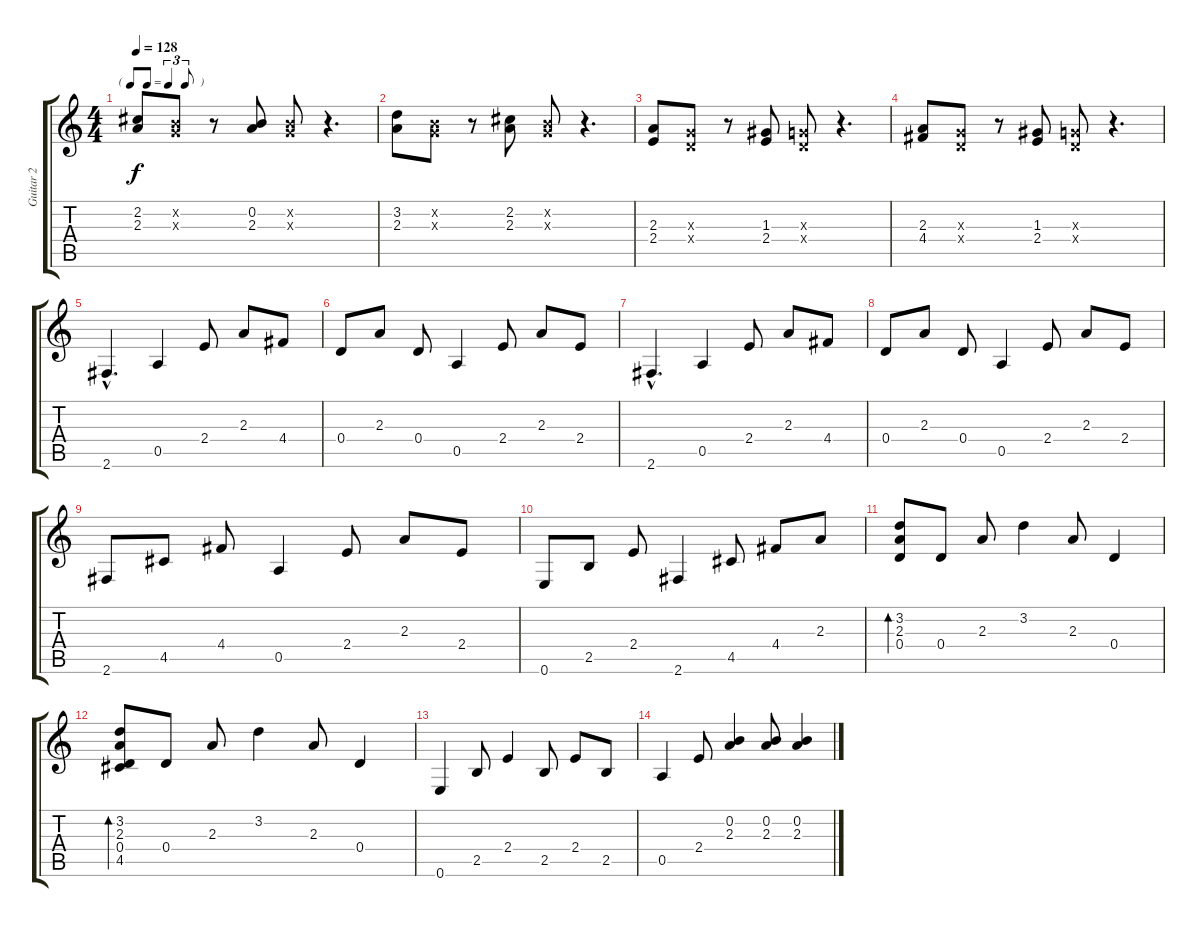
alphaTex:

\track ("Guitar 2" "Guitar 2") {instrument electricguitarclean}
\staff {score tabs}
\tuning (E4 B3 G3 D3 A2 E2) {hide}
\ts (4 4)
\tf triplet8th
\tempo 128
\clef g2
\ks c
(2.2 2.3).8{dy f} (0.2{x} 0.3{x}).8 r.8 (0.2 2.3).8 (0.2{x} 0.3{x}).8 r.4{d} |
(3.2 2.3).8 (0.2{x} 0.3{x}).8 r.8 (2.2 2.3).8 (0.2{x} 0.3{x}).8 r.4{d} |
(2.3 2.4).8 (0.3{x} 0.4{x}).8 r.8 (1.3 2.4).8 (0.3{x} 0.4{x}).8 r.4{d} |
(2.3 4.4).8 (0.3{x} 0.4{x}).8 r.8 (1.3 2.4).8 (0.3{x} 0.4{x}).8 r.4{d} |
2.6{hac}.4{d volume 16} 0.5.4 2.4.8 2.3.8 4.4.8 |
0.4.8 2.3.8 0.4.8 0.5.4 2.4.8 2.3.8 2.4.8 |
2.6{hac}.4{d} 0.5.4 2.4.8 2.3.8 4.4.8 |
0.4.8 2.3.8 0.4.8 0.5.4 2.4.8 2.3.8 2.4.8 |
2.6.8 4.5.8 4.4.8 0.5.4 2.4.8 2.3.8 2.4.8 |
0.6.8 2.5.8 2.4.8 2.6.4 4.5.8 4.4.8 2.3.8 |
(3.2 2.3 0.4).8{bd 60} 0.4.8 2.3.8 3.2.4 2.3.8 0.4.4 |
(3.2 2.3 0.4 4.5).8{bd 60} 0.4.8 2.3.8 3.2.4 2.3.8 0.4.4 |
0.6.4 2.5.8 2.4.4 2.5.8 2.4.8 2.5.8 |
0.5.4 2.4.8 (0.2 2.3).4 (0.2 2.3).8 (0.2 2.3).4
